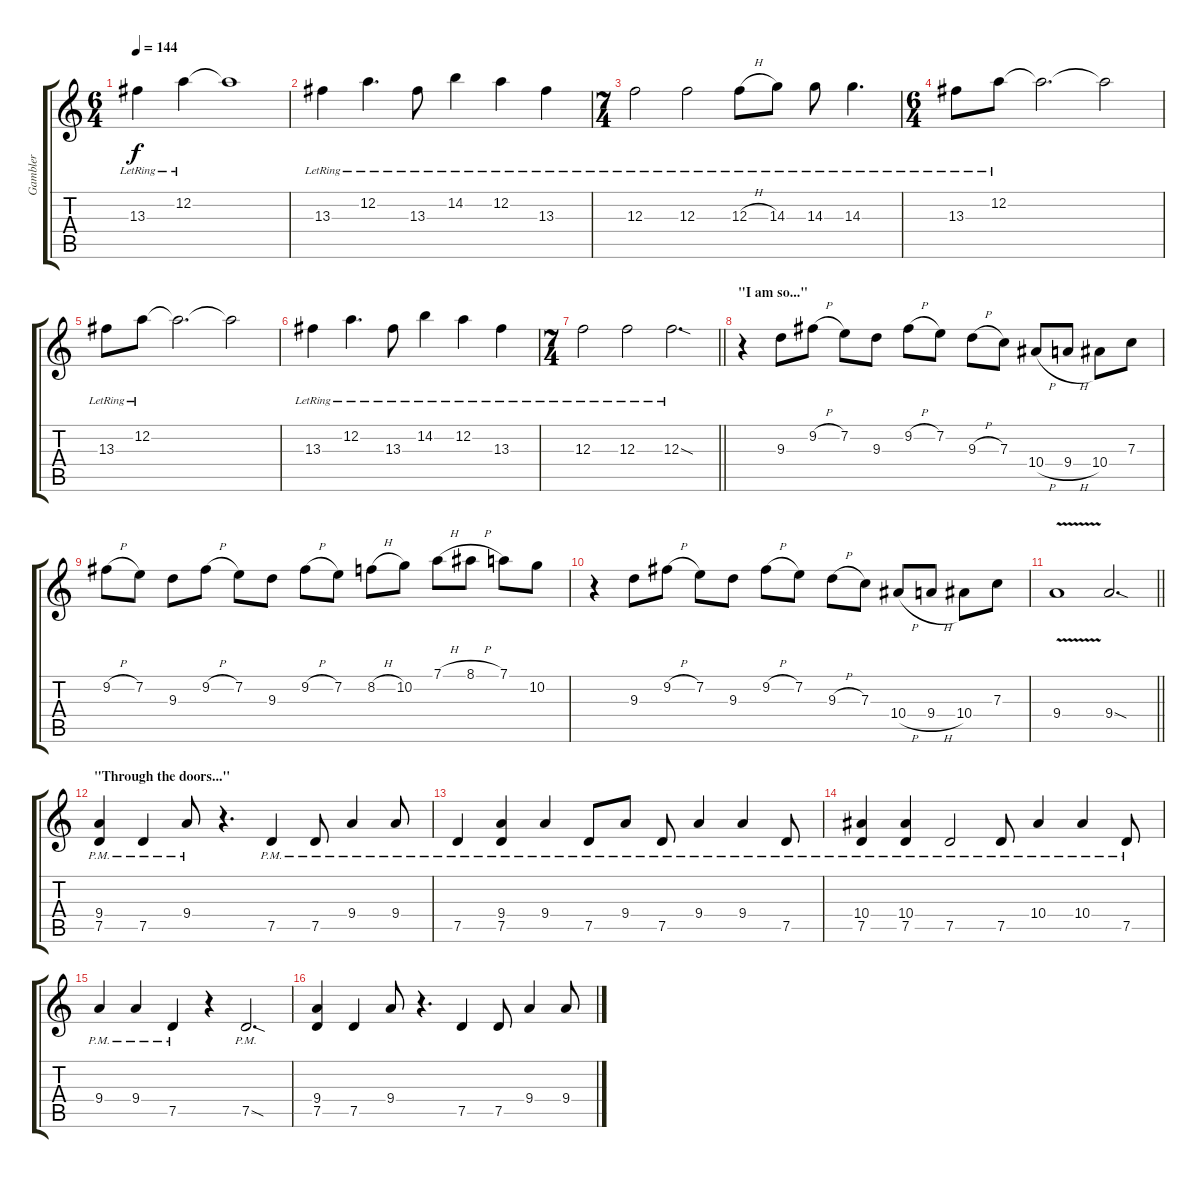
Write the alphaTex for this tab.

\track ("Gambler" "Gambler") {instrument distortionguitar}
\staff {score tabs}
\tuning (D4 A3 F3 C3 G2 D2) {hide}
\ts (6 4)
\tempo 144
\clef g2
\ks c
13.3{lr}.4{dy f} 12.2{lr}.4 12.2{t}.1 |
13.3{lr}.4 12.2{lr}.4{d} 13.3{lr}.8 14.2{lr}.4 12.2{lr}.4 13.3{lr}.4 |
\ts (7 4)
12.3{lr}.2 12.3{lr}.2 12.3{h lr}.8 14.3{lr}.8 14.3{lr}.8 14.3{lr}.4{d} |
\ts (6 4)
13.3{lr}.8 12.2{lr}.8 12.2{t}.2{d} 12.2{t}.2 |
13.3{lr}.8 12.2{lr}.8 12.2{t}.2{d} 12.2{t}.2 |
13.3{lr}.4 12.2{lr}.4{d} 13.3{lr}.8 14.2{lr}.4 12.2{lr}.4 13.3{lr}.4 |
\ts (7 4)
\barLineRight lightlight
12.3{lr}.2 12.3{lr}.2 12.3{sod lr}.2{d} |
\section ("" "\"I am so...\"")
r.4{instrument distortionguitar} 9.3.8 9.2{h}.8 7.2.8 9.3.8 9.2{h}.8 7.2.8 9.3{h}.8 7.3.8 10.4{h}.8 9.4{h}.8 10.4.8 7.3.8 |
9.2{h}.8 7.2.8 9.3.8 9.2{h}.8 7.2.8 9.3.8 9.2{h}.8 7.2.8 8.2{h}.8 10.2.8 7.1{h}.8 8.1{h}.8 7.1.8 10.2.8 |
r.4 9.3.8 9.2{h}.8 7.2.8 9.3.8 9.2{h}.8 7.2.8 9.3{h}.8 7.3.8 10.4{h}.8 9.4{h}.8 10.4.8 7.3.8 |
\barLineRight lightlight
9.4{v}.1 9.4{sod}.2{d} |
\section ("" "\"Through the doors...\"")
(9.4{pm} 7.5{pm}).4{instrument distortionguitar} 7.5{pm}.4 9.4{pm}.8 r.4{d} 7.5{pm}.4 7.5{pm}.8 9.4{pm}.4 9.4{pm}.8 |
7.5{pm}.4 (9.4{pm} 7.5{pm}).4 9.4{pm}.4 7.5{pm}.8 9.4{pm}.8 7.5{pm}.8 9.4{pm}.4 9.4{pm}.4 7.5{pm}.8 |
(10.4{pm} 7.5{pm}).4 (10.4{pm} 7.5{pm}).4 7.5{pm}.2 7.5{pm}.8 10.4{pm}.4 10.4{pm}.4 7.5{pm}.8 |
9.4{pm}.4 9.4{pm}.4 7.5{pm}.4 r.4 7.5{sod pm}.2{d} |
(9.4 7.5).4 7.5.4 9.4.8 r.4{d} 7.5.4 7.5.8 9.4.4 9.4.8
